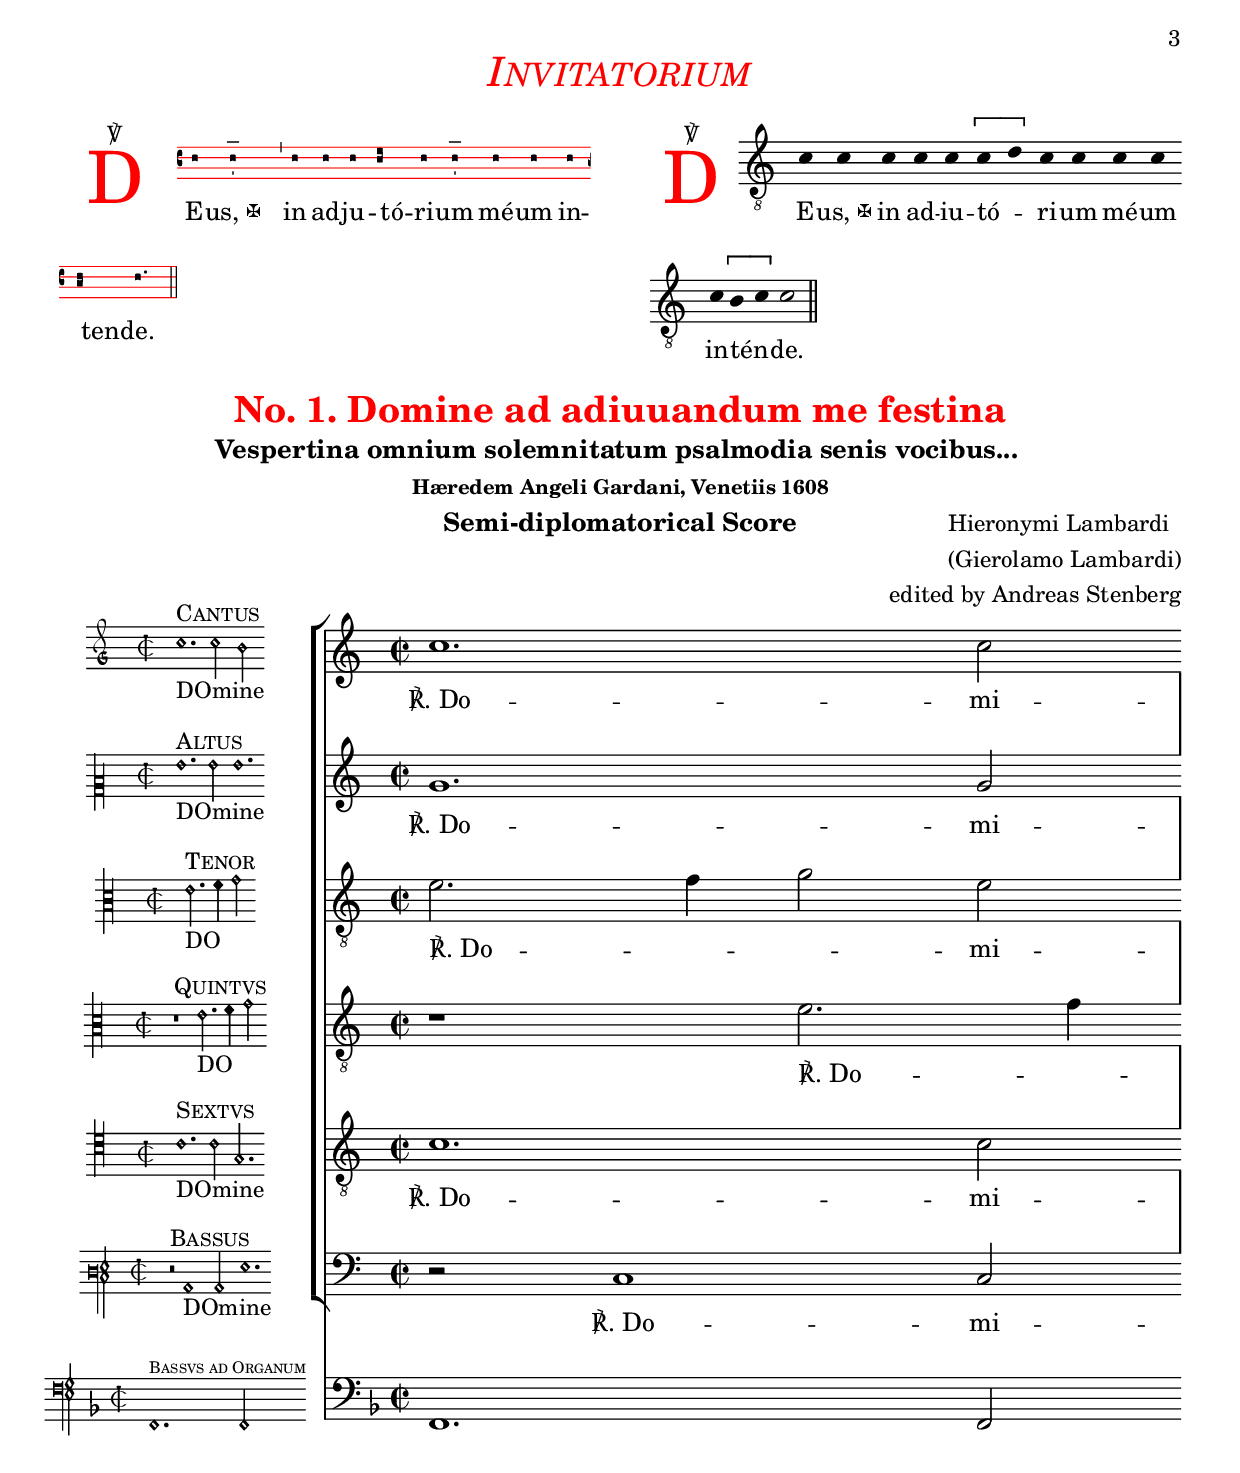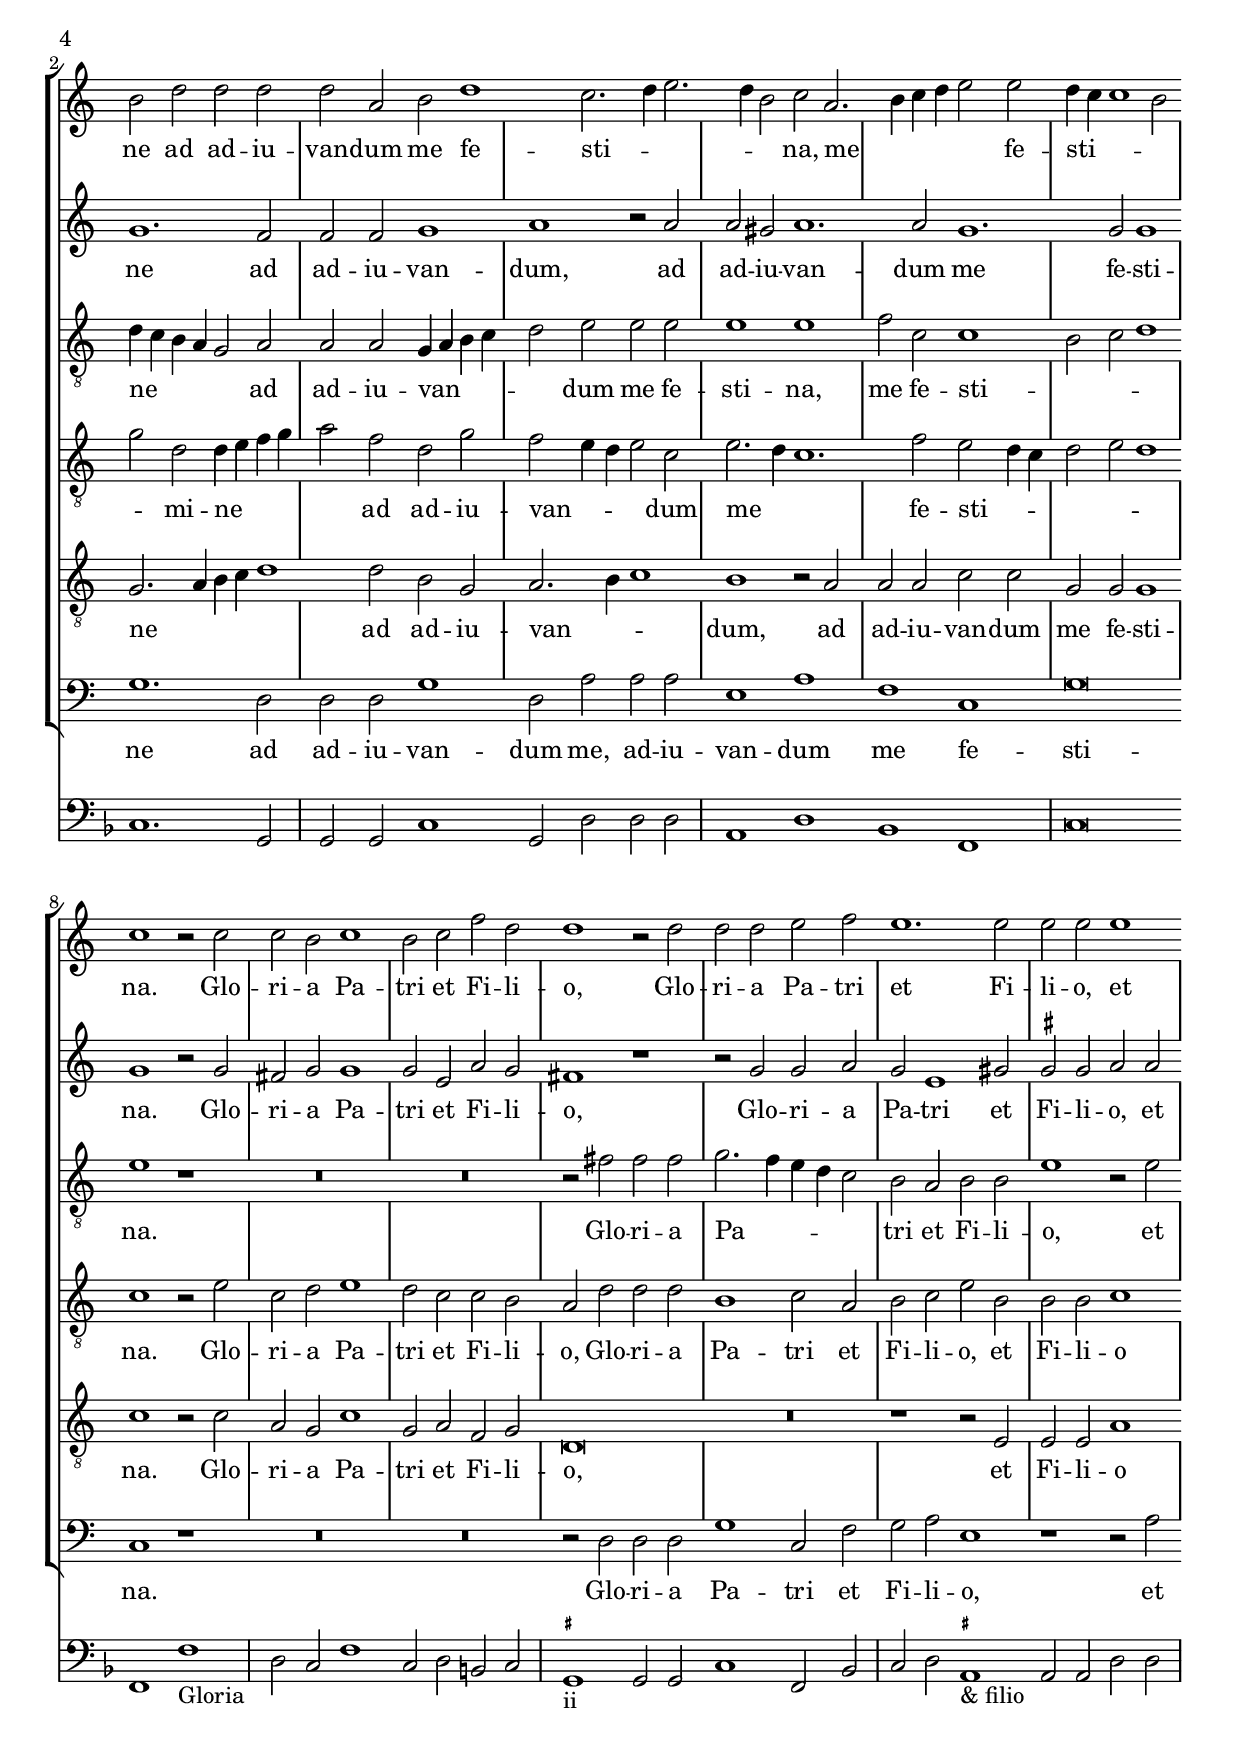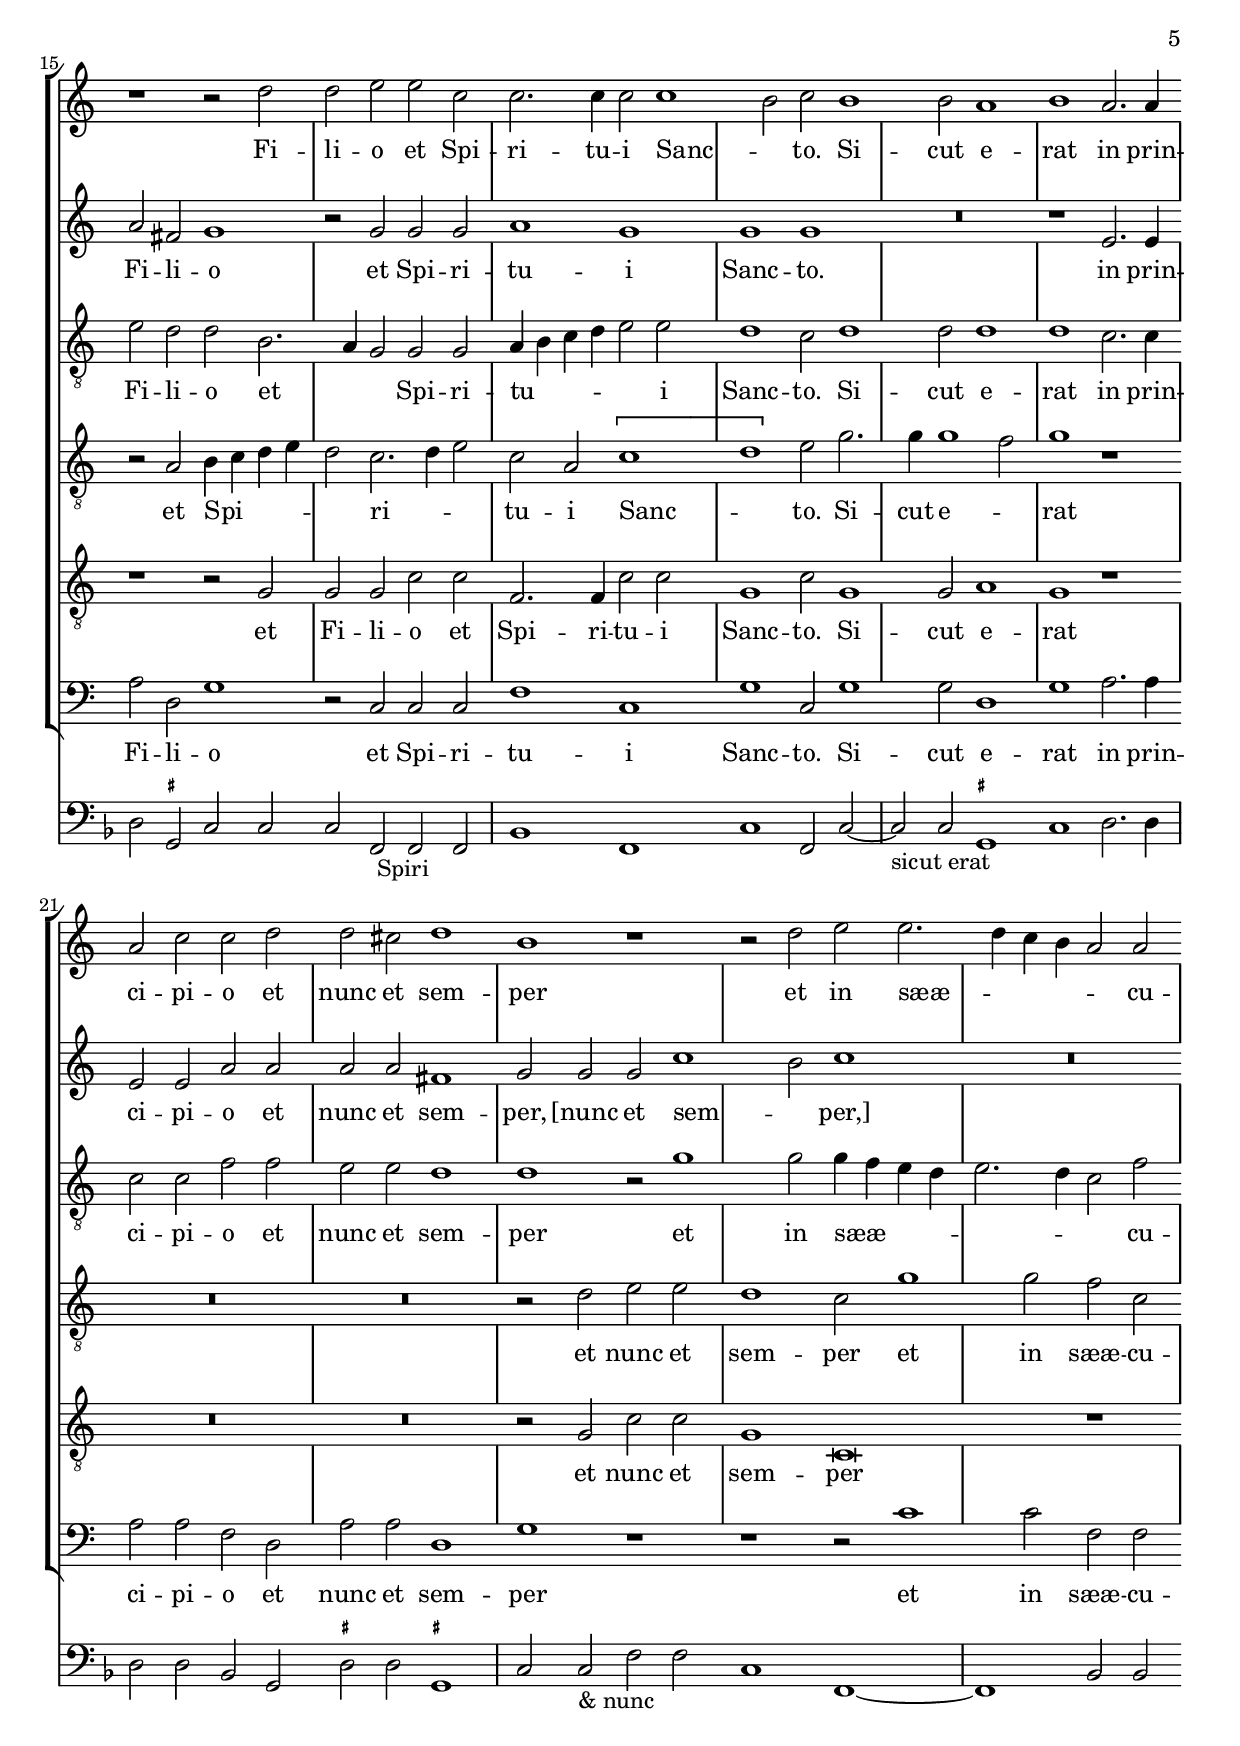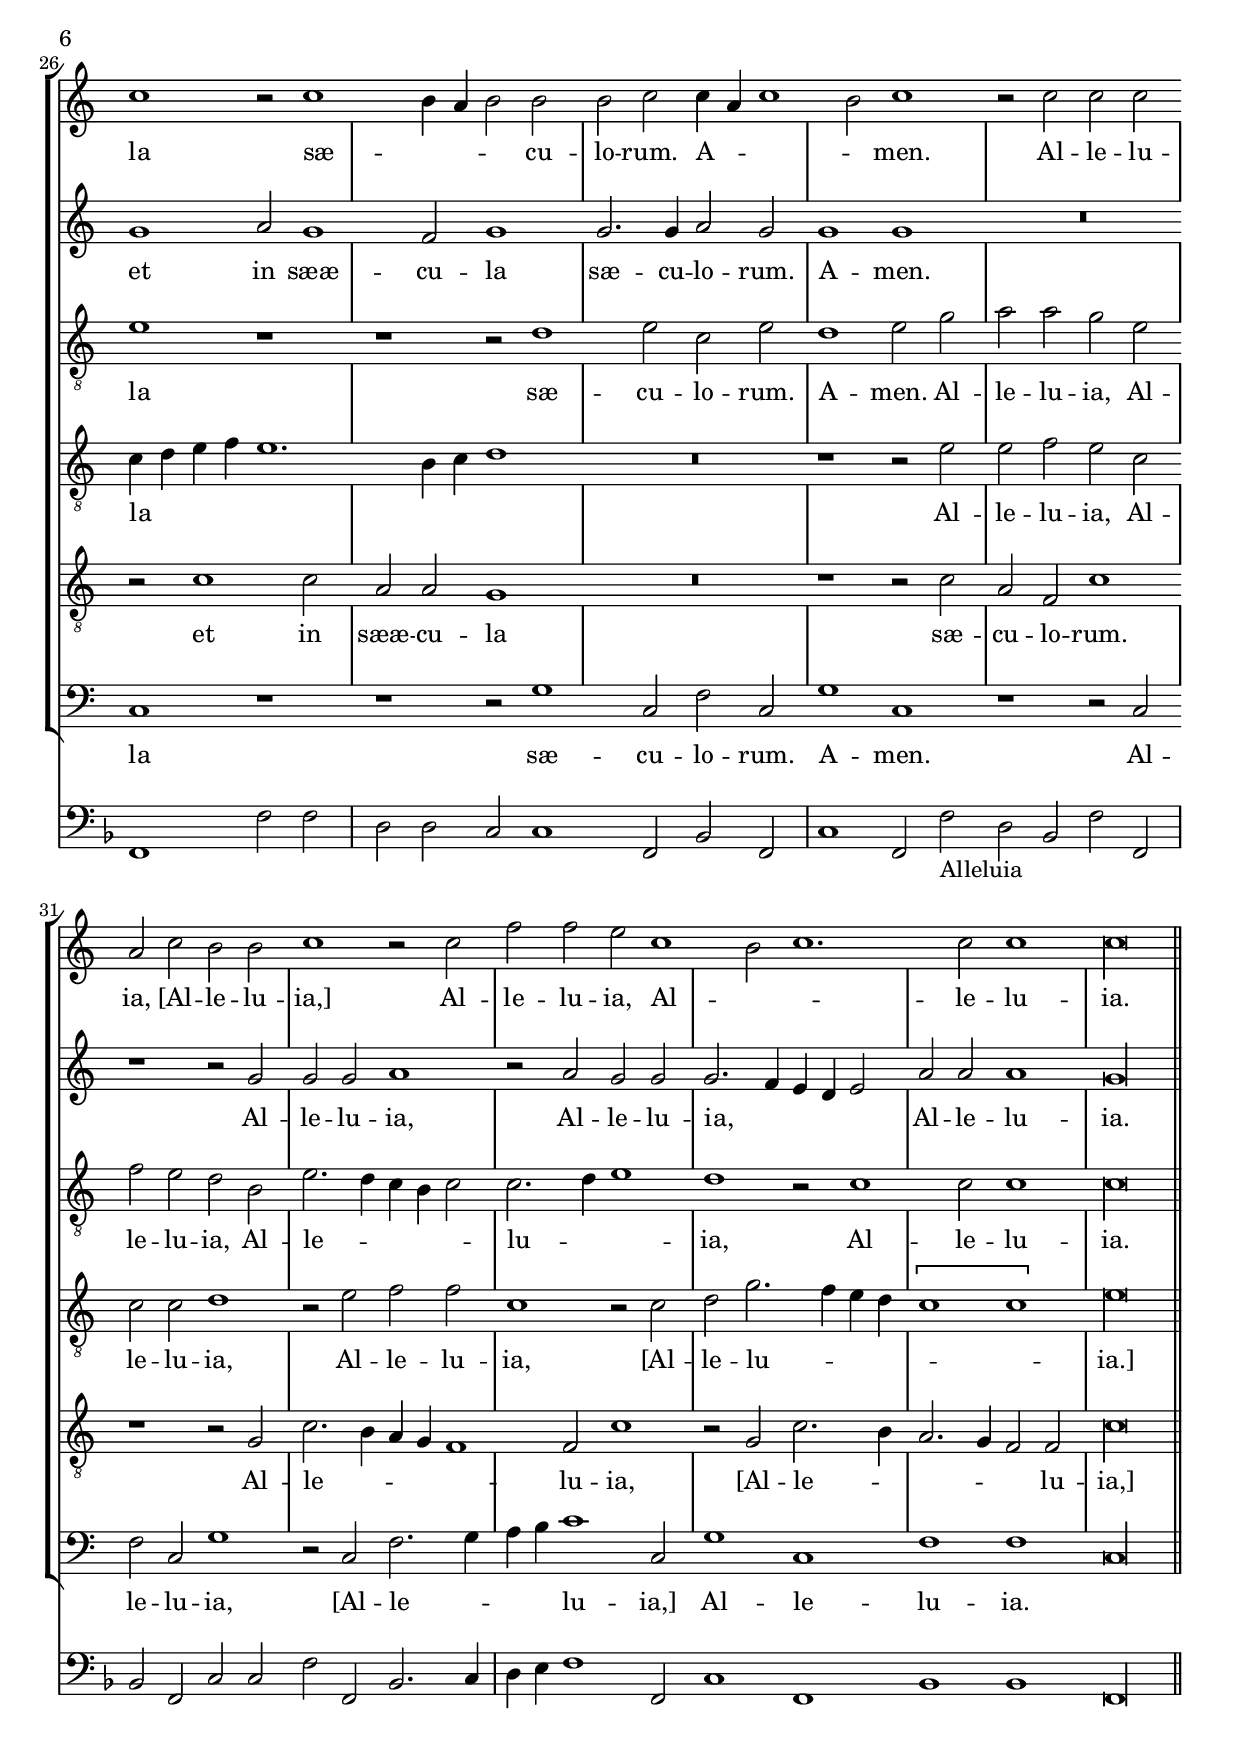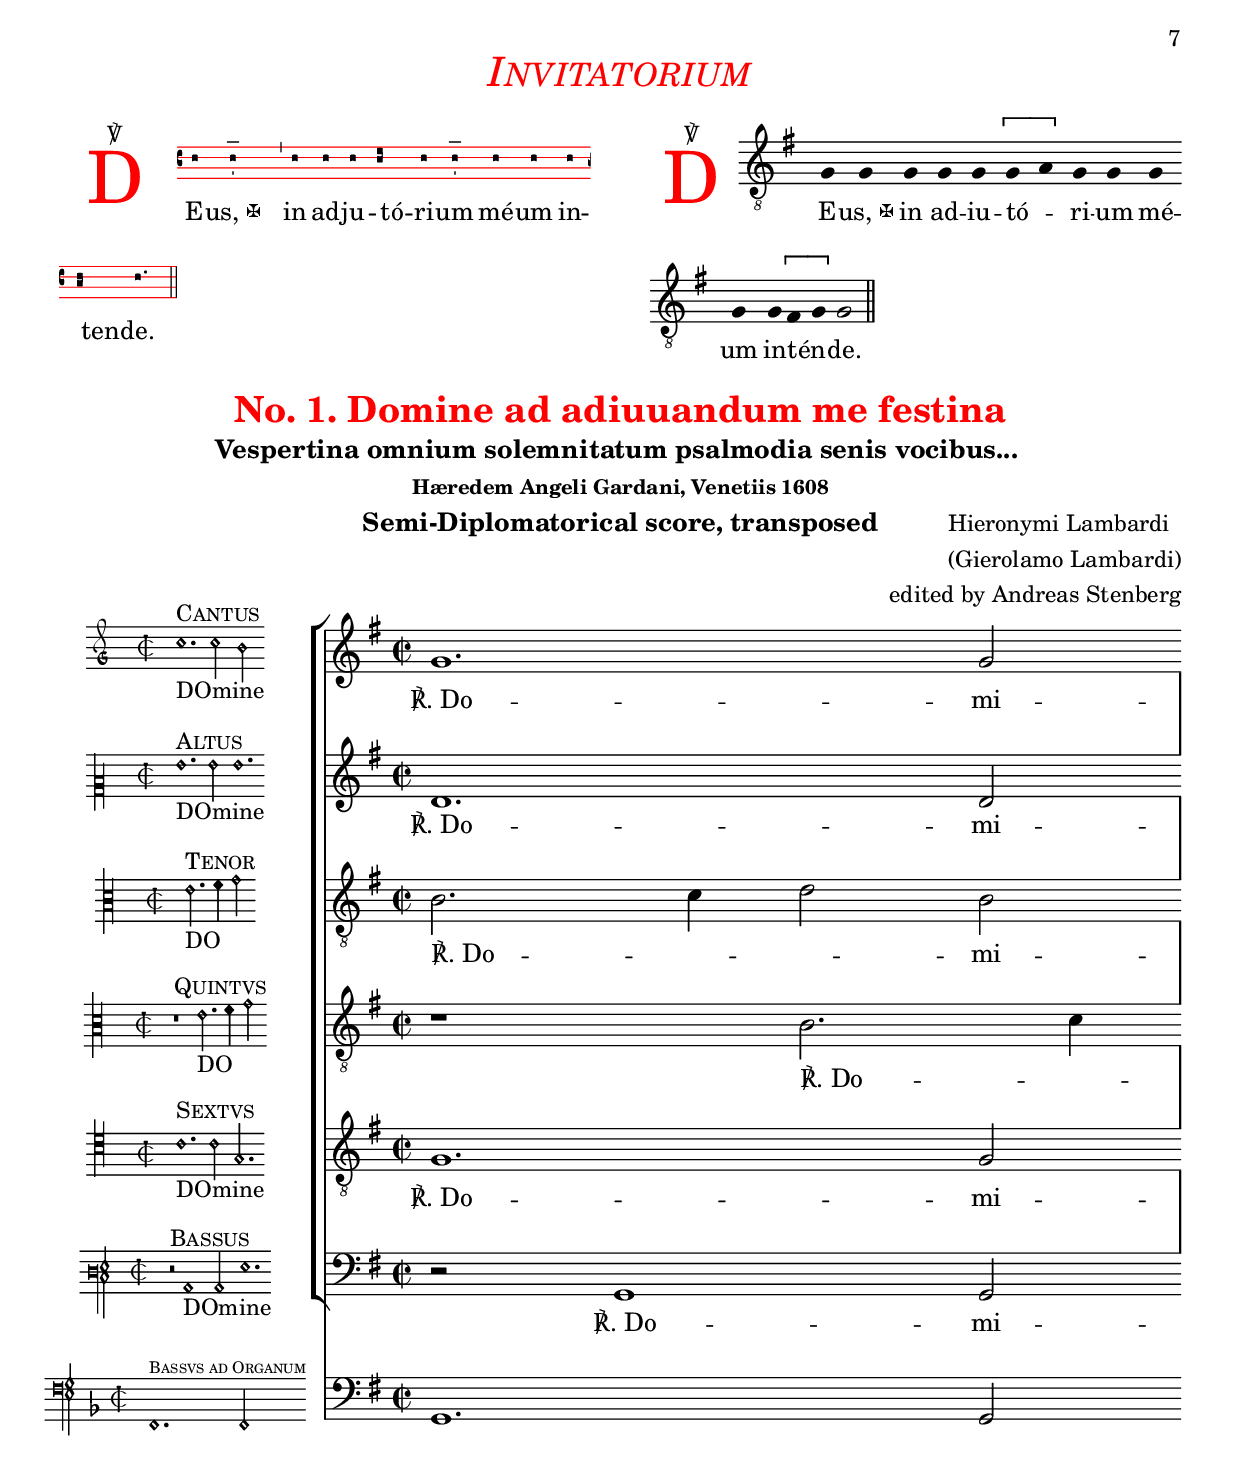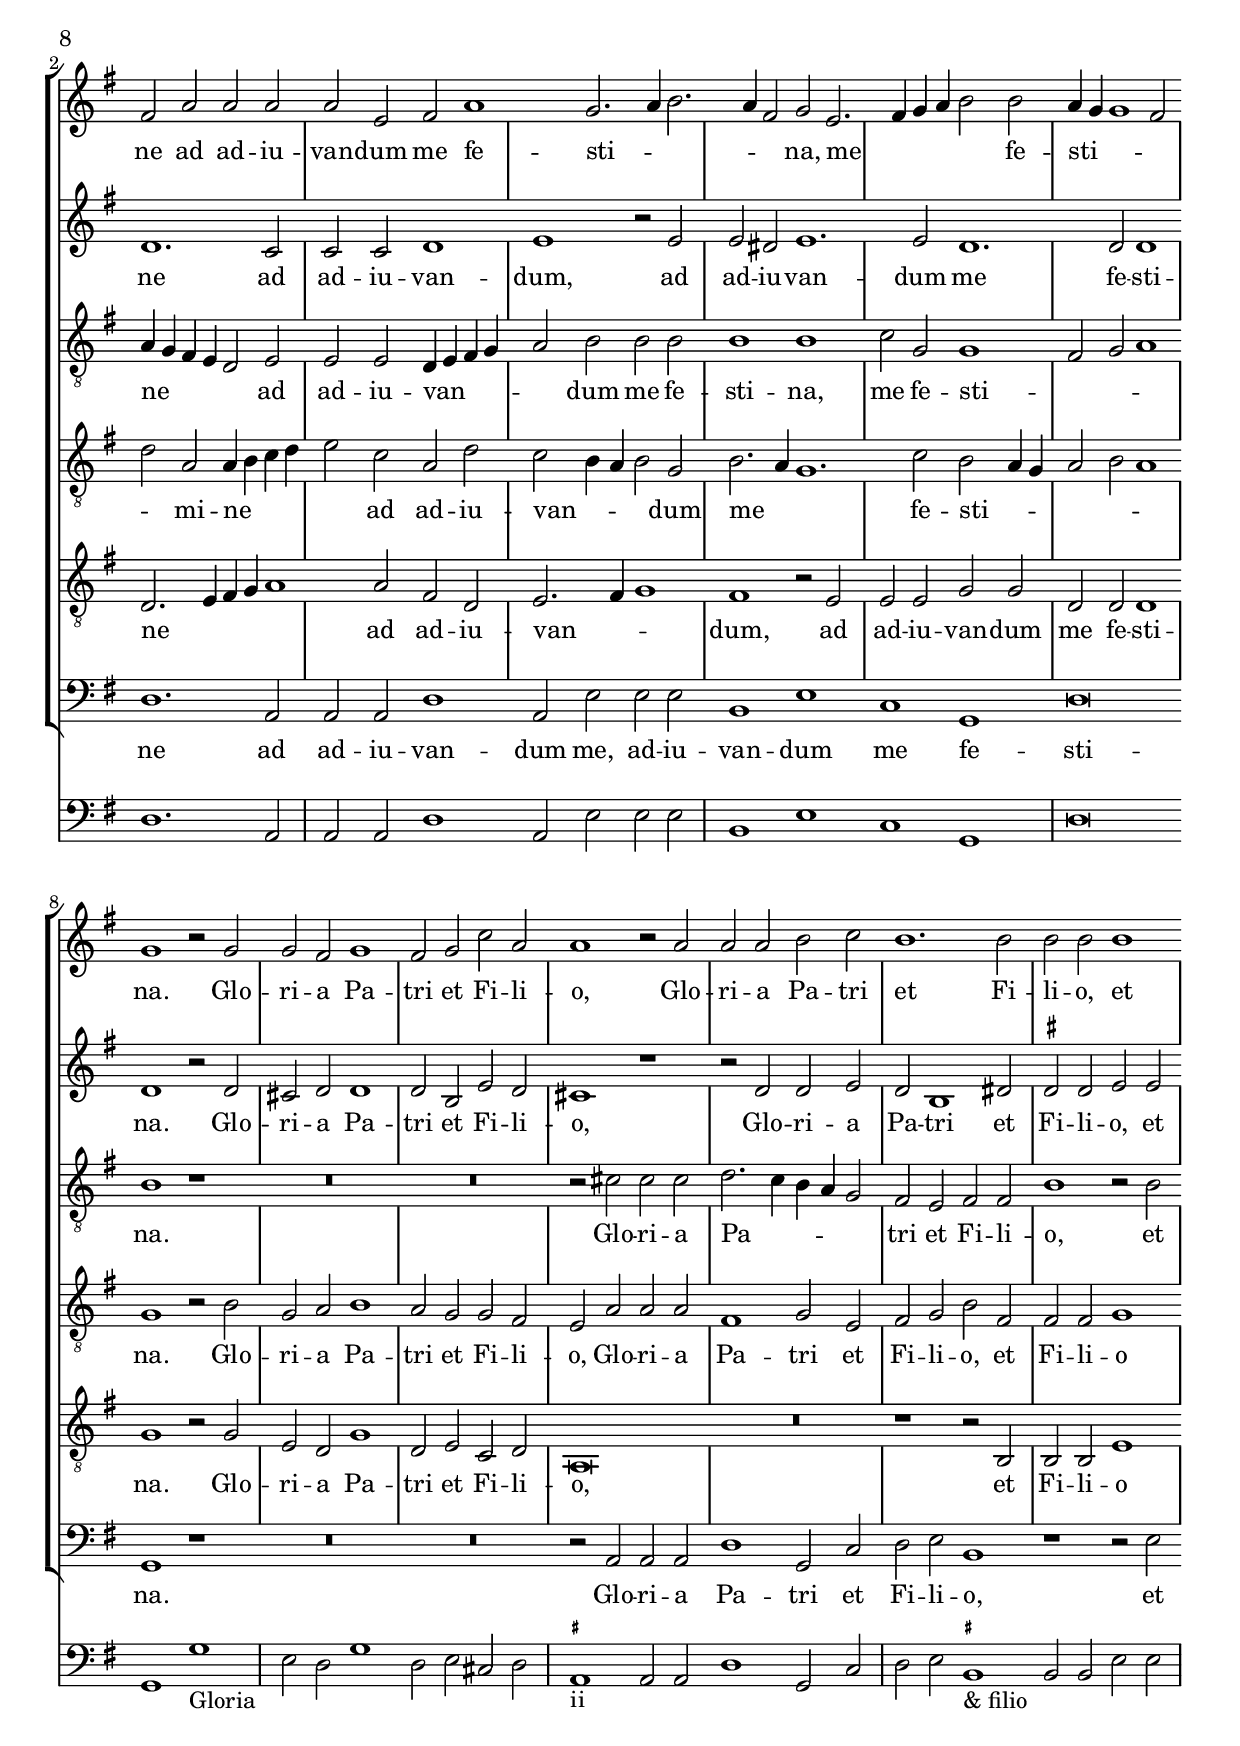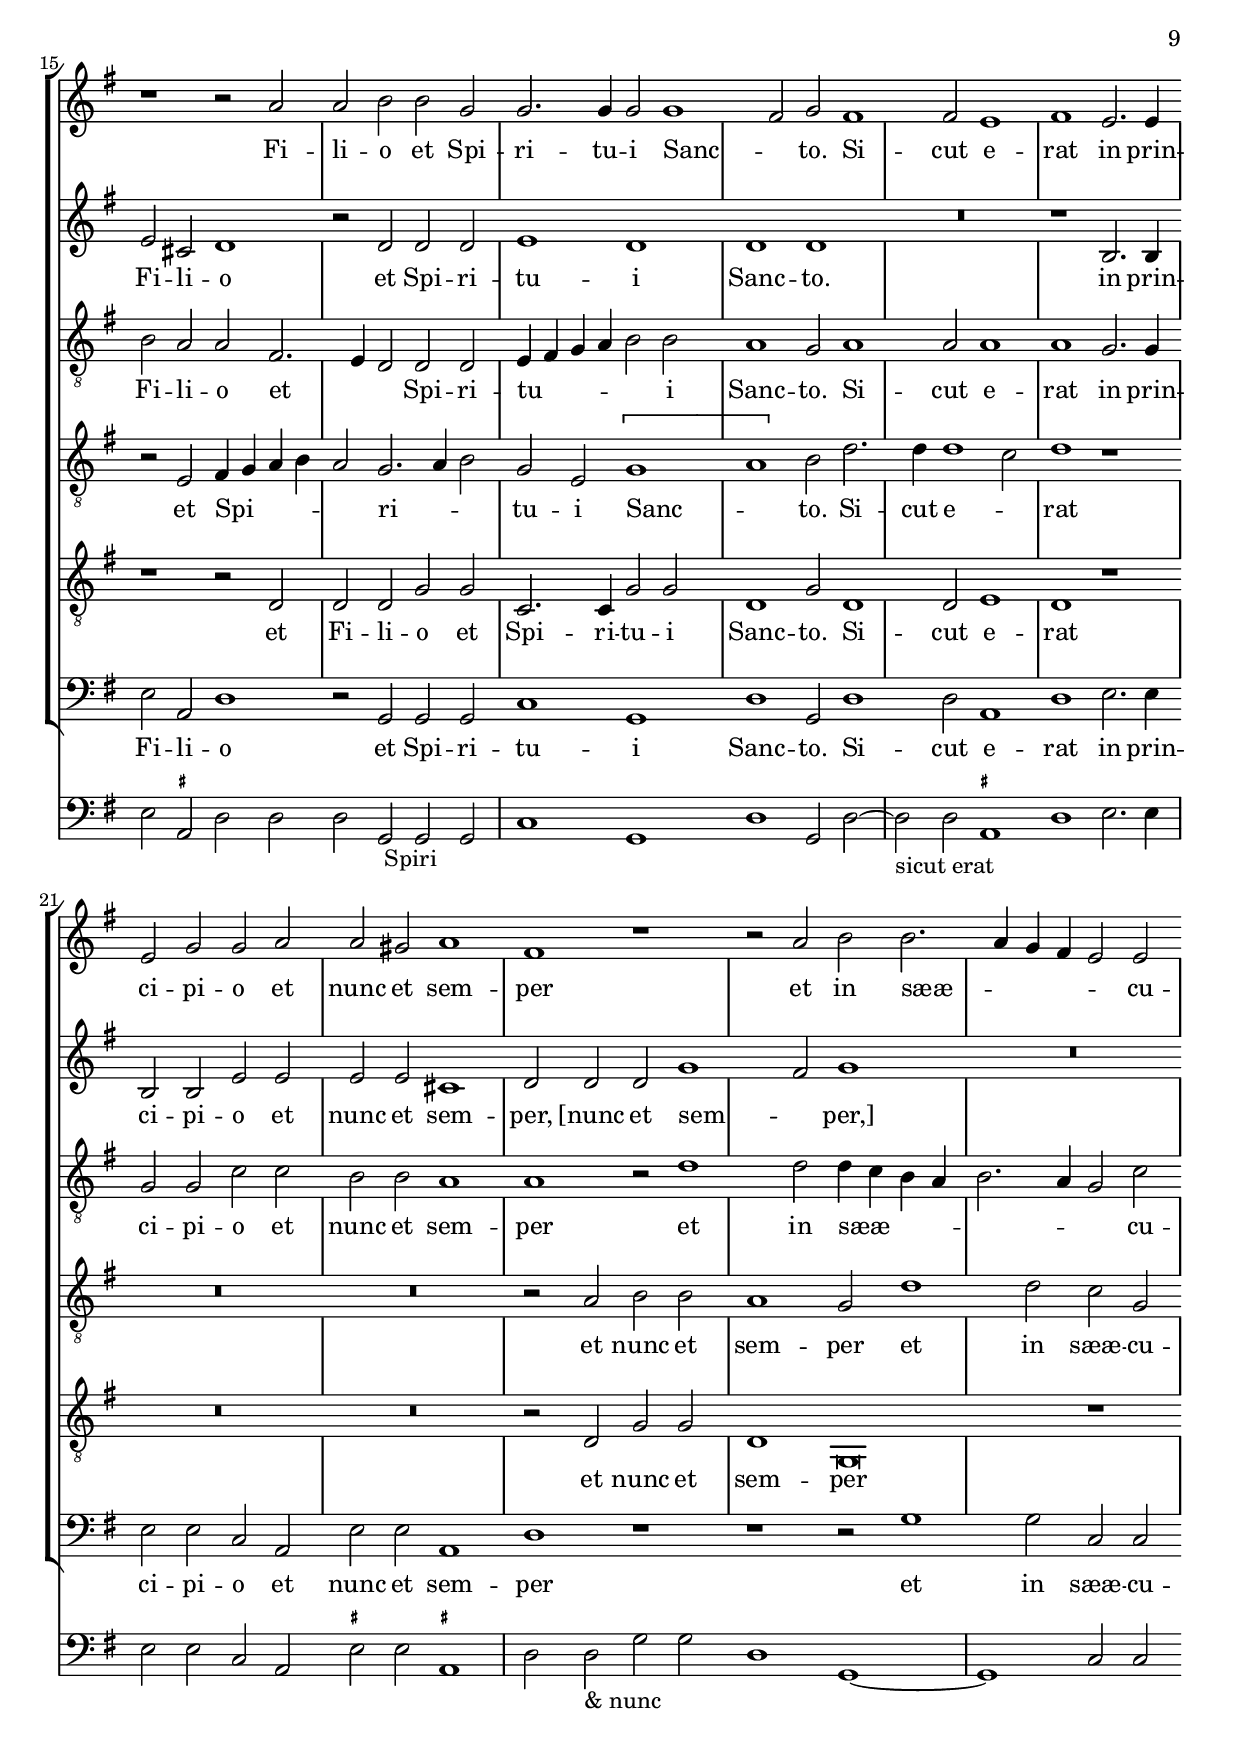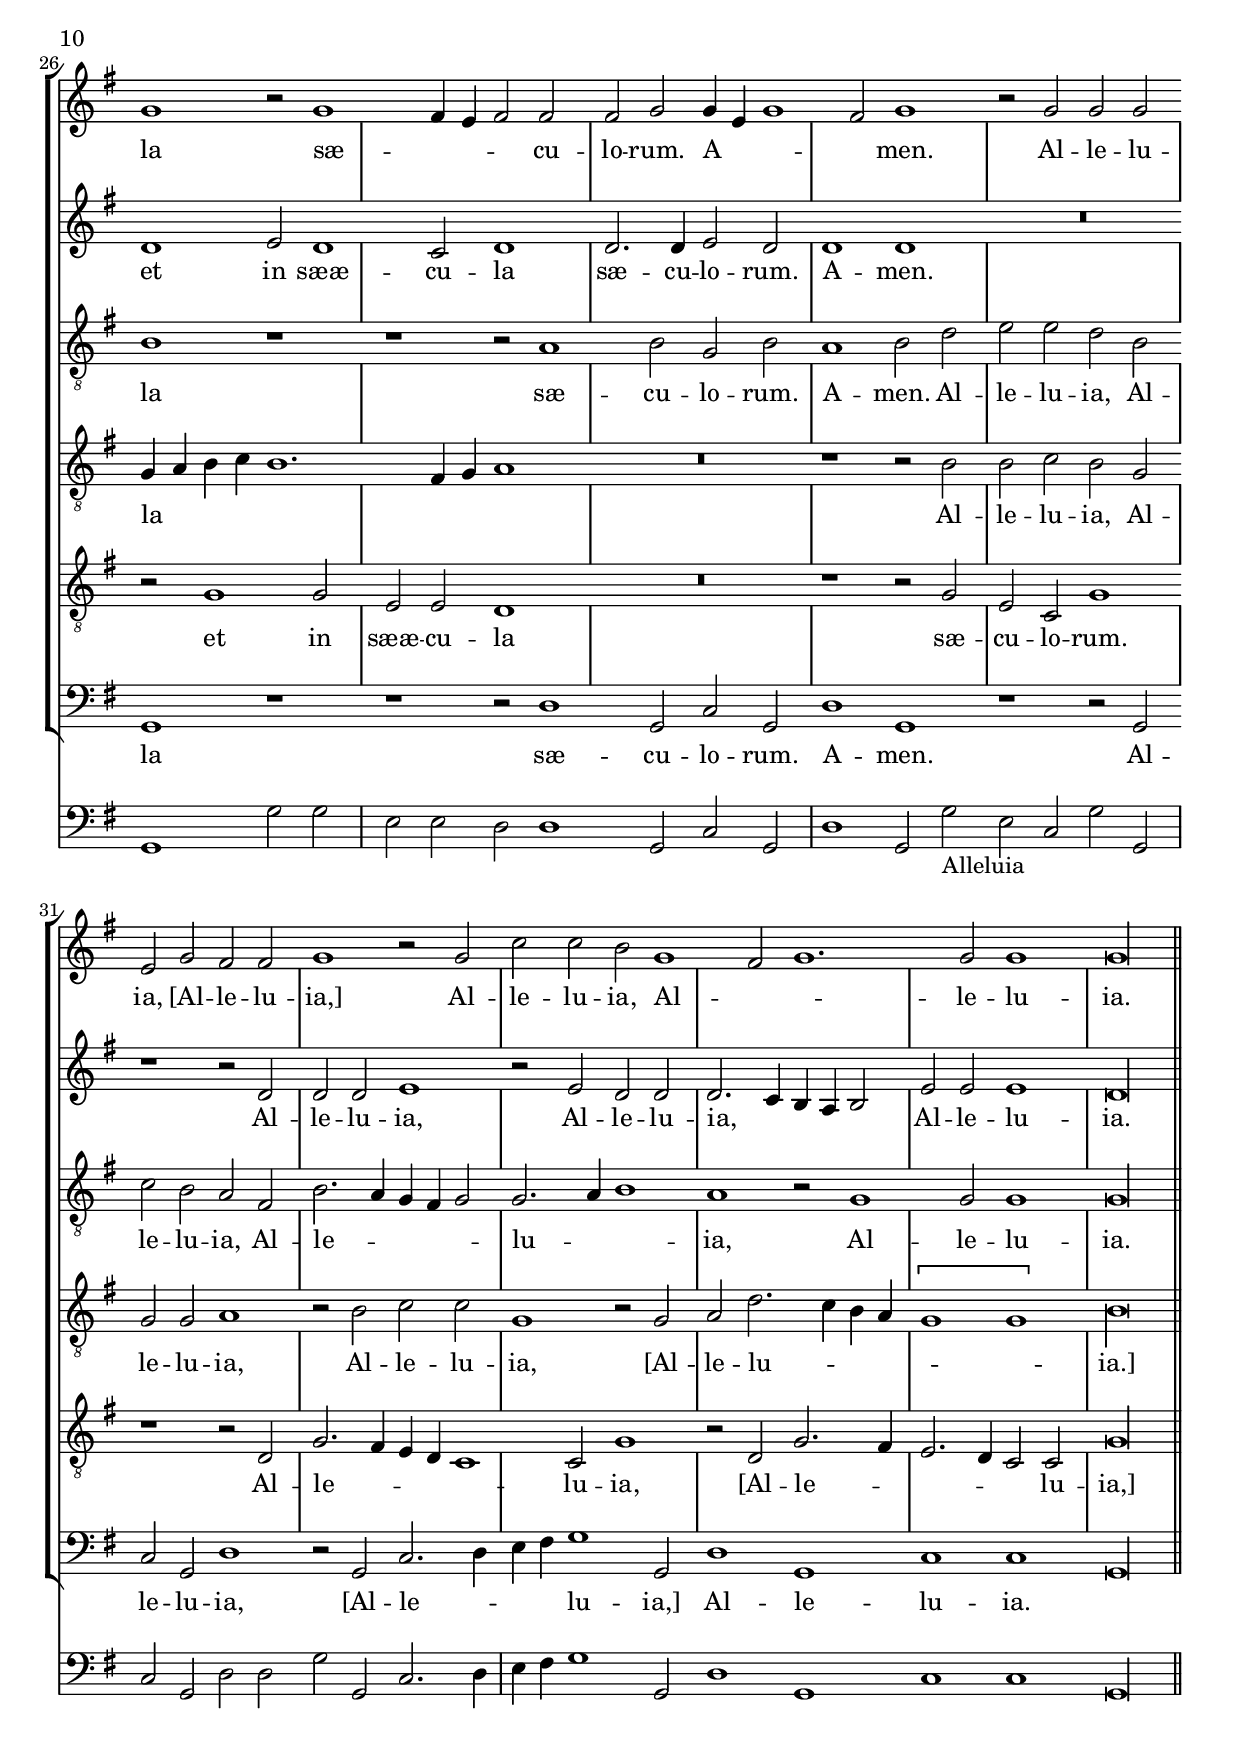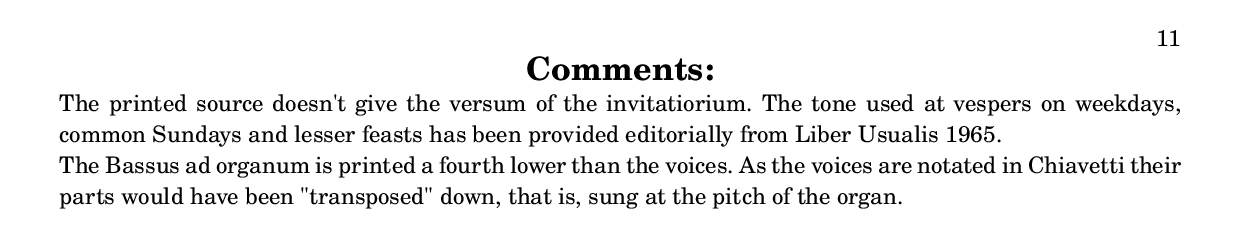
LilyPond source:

\version "2.22.0"
\include "deutsch.ly"
ficta = \once \set suggestAccidentals =##t
#(append! supported-clefs '(("mensural-f3" . ("clefs.mensural.f" 0 0))))
% Given some music that represents lyrics, add a prefix to the first
% lyric event.
%
#(define (add-prefix-to-lyrics prefix music)
   (let ((found? #f))
     (map-some-music
      (lambda (m)
        (if found? m
            (and (music-is-of-type? m 'lyric-event)
                 (begin
                  (set! (ly:music-property m 'text)
                        (string-append prefix (ly:music-property m 'text)))
                  (set! found? #t)
                  m))))
      music)))

% Add unicode 2123 (versicle) as prefix to lyrics.
versus =
#(define-music-function (music) (ly:music?)
   (add-prefix-to-lyrics "℣" music))

% Add unicode 211F (response) as prefix to lyrics.
responsum =
#(define-music-function (music) (ly:music?)
   (add-prefix-to-lyrics "℟" music))

IJ = \lyricmode { Ĳ }
IIJ = \lyricmode { IĲ }

% unicode 0133 (latin small ligature ij)
ij = \lyricmode { ĳ }
iij = \lyricmode { iĳ }

%
% Given some music that represents lyrics, add a prefix to the first
% lyric event.
%
#(define (add-prefix-to-lyrics prefix music)
   (let ((found? #f))
     (map-some-music
      (lambda (m)
        (if found? m
            (and (music-is-of-type? m 'lyric-event)
                 (begin
                   (set! (ly:music-property m 'text)
                         (string-append prefix (ly:music-property m 'text)))
                   (set! found? #t)
                   m))))
      music)))

% Add unicode 2123 (versicle) as prefix to lyrics.
versus =
#(define-music-function (music) (ly:music?)
   (add-prefix-to-lyrics "℣. " music))

% Add unicode 211F (response) as prefix to lyrics.
responsum =
#(define-music-function (music) (ly:music?)
   (add-prefix-to-lyrics "℟. " music))

%
% Declare head prefix shortcuts.
%
virga =
  \once \override NoteHead.virga = ##t
stropha =
  \once \override NoteHead.stropha = ##t
inclinatum =
  \once \override NoteHead.inclinatum = ##t
auctum =
  \once \override NoteHead.auctum = ##t
descendens =
  \once \override NoteHead.descendens = ##t
ascendens =
  \once \override NoteHead.ascendens = ##t
pes =
  \once \override NoteHead.pes-or-flexa = ##t
flexa =
  \once \override NoteHead.pes-or-flexa = ##t
oriscus =
  \once \override NoteHead.oriscus = ##t
quilisma =
  \once \override NoteHead.quilisma = ##t
deminutum =
  \once \override NoteHead.deminutum = ##t
linea =
  \once \override NoteHead.linea = ##t
cavum =
  \once \override NoteHead.cavum = ##t

%
% Declare divisiones shortcuts.
%
virgula = {
  \once \override BreathingSign.text = #(make-musicglyph-markup "scripts.rcomma")
  \once \override BreathingSign.font-size = #-2

  % Workaround: add padding.  Correct fix would be spacing engine handle this.
  \once \override BreathingSign.minimum-X-extent = #'(-1.0 . 0.0)
  \once \override BreathingSign.minimum-Y-extent = #'(-2.5 . 2.5)

  \breathe
}
caesura = {
  \once \override BreathingSign.text = #(make-musicglyph-markup "scripts.rvarcomma")
  \once \override BreathingSign.font-size = #-2

  % Workaround: add padding.  Correct fix would be spacing engine handle this.
  \once \override BreathingSign.minimum-X-extent = #'(-1.0 . 0.0)
  \once \override BreathingSign.minimum-Y-extent = #'(-2.5 . 2.5)

  \breathe
}
divisioMinima = {
  \once \override BreathingSign.stencil = #ly:breathing-sign::divisio-minima

  % Workaround: add padding.  Correct fix would be spacing engine handle this.
  \once \override BreathingSign.minimum-X-extent = #'(-1.0 . 0.0)
  \once \override BreathingSign.minimum-Y-extent = #'(-2.5 . 2.5)

  \breathe
}
divisioMaior = {
  \once \override BreathingSign.stencil = #ly:breathing-sign::divisio-maior
  \once \override BreathingSign.Y-offset = #0

  % Workaround: add padding.  Correct fix would be spacing engine handle this.
  \once \override BreathingSign.minimum-X-extent = #'(-1.0 . 0.0)
  \once \override BreathingSign.minimum-Y-extent = #'(-2.5 . 2.5)

  \breathe
}
divisioMaxima = {
  \once \override BreathingSign.stencil = #ly:breathing-sign::divisio-maxima
  \once \override BreathingSign.Y-offset = #0

  % Workaround: add padding.  Correct fix would be spacing engine handle this.
  \once \override BreathingSign.minimum-X-extent = #'(-1.0 . 0.0)
  \once \override BreathingSign.minimum-Y-extent = #'(-2.5 . 2.5)

  \breathe
}
finalis = {
  \once \override BreathingSign.stencil = #ly:breathing-sign::finalis
  \once \override BreathingSign.Y-offset = #0

  % Workaround: add padding.  Correct fix would be spacing engine handle this.
  \once \override BreathingSign.minimum-X-extent = #'(-1.0 . 0.0)
  \once \override BreathingSign.minimum-Y-extent = #'(-2.5 . 2.5)

  \breathe
}

%
% Declare articulation shortcuts.
%
accentus = #(make-articulation "accentus")
ictus = #(make-articulation "ictus")
semicirculus = #(make-articulation "semicirculus")
circulus = #(make-articulation "circulus")

%
% \augmentum increases the dot-count value of all note heads to which
% it is applied by one.
%
augmentum =
#(define-music-function (expr) (ly:music?)
   (shift-duration-log expr 0 1))

%
% Declare shortcut music functions for Liber Hymnarius neumes
% table (experimental).
%

#(define (make-ligature music)
   (make-music 'SequentialMusic
               'elements (append
                          (cons
                           (make-music 'EventChord
                                       'elements (list
                                                  (make-span-event 'LigatureEvent START)))
                           (ly:music-property music 'elements))
                          (list
                           (make-music 'EventChord
                                       'elements (list
                                                  (make-span-event 'LigatureEvent STOP)))))))

ligature = #(define-music-function
              (location music) (ly:music?)
              (make-ligature music))

%#(define (make-script x)
%   (make-music 'ArticulationEvent
%               'articulation-type x))
%
%#(define (add-script m x)
%   (if
%     (equal? (ly:music-property m 'name) 'EventChord)
%     (set! (ly:music-property m 'elements)
%           (cons (make-script x)
%                 (ly:music-property m 'elements))))
%   m)
%
%#(define (add-staccato m)
%   (add-script m "staccato"))
%
% % \applyMusic #(lambda (x) (music-map add-staccato x)) { c c }
%
% % \climacus { x y z ... }:
% % \[ \virga x \inclinatum y \inclinatum z ... \]
%
%#(defmacro def-climacus-function (start stop)
%  `(define-music-function (location music) (ly:music?)
%     (make-music 'SequentialMusic
%        'elements (list 'LigatureStartEvent
%                       (ly:music-deep-copy ,start)
%                        music
%                        (ly:music-deep-copy ,stop)
%                       'LigatureStopEvent))))
%climacus = #(def-climacus-function startSequentialMusic stopSequentialMusic)

%
% Declare default layout; here for Vaticana style.  In case there will
% be additional styles, we may want to create style-specific .ly files
% for inclusion (e.g. vaticana-init.ly), move the style-dependent stuff
% over there, leave the style-independent Gregorian stuff here, and let
% the style-specific file (vaticana-init.ly) include this file.  The
% user then will have to include vaticana-init.ly instead of
% gregorian.ly.
%{
\layout {
    indent = 0.0

    %%% TODO: should ragged-right be the default?
    %ragged-right = ##t
    ragged-last = ##t

    line-thickness = #(/ (ly:output-def-lookup $defaultpaper 'staff-space) 7.0)

    \context {
        \VaticanaStaff
         \override StaffSymbol.color = #red
         \override LedgerLineSpanner.color = #red
    }
    \context {
        \Score
        \remove "Bar_number_engraver"

        %%%
        %%% FIXME: Musicologically seen, timing should be set to #f.
        %%% Unfortunately, setting it to #f will result in no
        %%% line-breakable items being created, such that the whole
        %%% music will end up in a single line.  Therefore, we
        %%% currently set it to #t, until the ligature code is fixed
        %%% to automatically insert breakable items.
        %%%
        timing = ##t

        %%%
        %%% FIXME: Setting barAlways to #t would fix the above
        %%% "timing = ##t" problem, but, surprisingly, it increases
        %%% the space between ligatures.  Hence, we set it to #f.
        %%%
        barAlways = ##f

        \override SpacingSpanner.packed-spacing = ##t

        %%%
        %%% TODO: Play around with the following SpacingSpanner
        %%% settings to yield better spacing between ligatures.
        %%%
        %%% FIXME: setting #'spacing-increment to a small value
        %%% causes tons of "programming error: adding reverse spring,
        %%% setting to unit" messages.
        %%%
        %\override SpacingSpanner.base-shortest-duration = #(ly:make-moment 1/4)
        %\override SpacingSpanner.shortest-duration-space = #0
        %\override SpacingSpanner.average-spacing-wishes = ##f
        %\override SpacingSpanner.spacing-increment = #0.0
        %\override SpacingSpanner.uniform-stretching = ##t
    }
}
%}
\header {
  title = \markup \with-color #red "No. 1. Domine ad adiuuandum me festina"
  subtitle = "Vespertina omnium solemnitatum psalmodia senis vocibus... "
  subsubtitle = "Hæredem Angeli Gardani, Venetiis 1608"
  composer = \markup { \column { "Hieronymi Lambardi"
                                 "(Gierolamo Lambardi)"
                                 \vspace #0.5 } }
  arranger = "edited by Andreas Stenberg"
  poet = ""
  meter =""
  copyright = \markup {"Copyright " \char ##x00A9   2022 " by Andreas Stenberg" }
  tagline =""
}
\pageBreak
\markup {}
\pageBreak

global = {
  \key c \major
}

sopMusic = \relative c'' {

  \set Score.tempoHideNote = ##t
  \tempo 2 = 86
  \time 2/2
  \set Timing.measureLength = #(ly:make-moment 4/2)
  \override Staff.BarLine.transparent = ##t
 c1. c2
 h2 d2 d2 d2
 d2 a2 h2 d1
 c2.\melisma d4 e2.
 d4

 h2\melismaEnd c2 a2.\melisma
 h4 c4 d4 e2\melismaEnd e2
 d4\melisma c4 c1 h2\melismaEnd
 c1 r2 c2
 c2 h2

 c1
 h2 c2 f2 d2
 d1 r2 d2
 d2 d2 e2 f2
 e1. e2
 e2 e2 e1
 r1 r2 d2
 d2 e2 e2 c2

 c2. c4 c2 c1\melisma
 h2\melismaEnd c2 h1
  h2 a1
 h1 a2. a4
 a2 c2 c2 d2
 d2 cis2 d1
 h1 r1
 r2 d2

 e2 e2.\melisma
 d4 c4 h4 a2\melismaEnd a2
 c1 r2 c1\melisma
 h4 a4 h2\melismaEnd h2
 h2 c2 c4\melisma a4 c1
 h2\melismaEnd c1
 r2 c2 c2 c2

 a2 c2 h2 h2
 c1 r2 c2
 f2 f2 e2 c1\melisma
 h2 c1.\melismaEnd
 c2 c1
 \cadenzaOn
 c\longa

 \revert Staff.BarLine.transparent
  \bar "||"
  \cadenzaOff
}
sopWords = \lyricmode {
  \responsum
  Do -- mi -- ne ad ad -- iu -- van -- dum me fe -- sti -- na,
  me fe -- sti -- na.
  Glo -- ri -- a Pa -- tri et Fi -- li -- o,
  Glo -- ri -- a Pa -- tri et Fi -- li -- o,
  et Fi -- li -- o
  et Spi -- ri -- tu -- i Sanc -- to.
  Si -- cut e -- rat in prin -- ci -- pi -- o et nunc et sem -- per
  et in sææ -- cu -- la sæ -- cu -- lo -- rum.
  A -- men.
  Al -- le -- lu -- ia,
  [Al -- le -- lu -- ia,]
  Al -- le -- lu -- ia,
  Al -- le -- lu -- ia.
}
altoMusic = \relative c' {
  \override Staff.BarLine.transparent = ##t
  g'1. g2
  g1. f2
  f2 f2 g1
  a1 r2 a2
  a2 gis2

  a1.
  a2 g1.
  g2 g1
  g1 r2 g2
  fis2 g2 g1
  g2 e2 a2 g2

  fis1 r1
  r2 g2 g2 a2
  g2 e1 gis2
  \ficta gis2 gis2 a2 a2
  a2 fis2 g1
  r2 g2 g2 g2
  a1 g1

  g1 g1
  R\breve
  r1 e2. e4
  e2 e2 a2 a2
  a2 a2 fis1
  g2 g2 g2 c1\melisma
  h2\melismaEnd c1
  R\breve
  g1 a2 g1

  f2 g1
  g2. g4 a2 g2
  g1 g1
  R\breve
  r1 r2 g2
  g2 g2 a1
  r2 a2 g2 g2
  g2.\melisma f4 e4 d4 e2\melismaEnd

  a2 a2 a1
  g\longa
  \revert Staff.BarLine.transparent
}
altoWords = \lyricmode {
  \responsum
  Do -- mi -- ne ad ad -- iu -- van -- dum,
  ad ad -- iu -- van -- dum me fe -- sti -- na.
  Glo -- ri -- a Pa -- tri et Fi -- li -- o,
  Glo -- ri -- a Pa -- tri et Fi -- li -- o,
  et Fi -- li -- o
  et Spi -- ri -- tu -- i Sanc -- to.
  %Si -- cut e -- rat
  in prin -- ci -- pi -- o et nunc et sem -- per,
  [nunc et sem -- per,]
  et in sææ -- cu -- la sæ -- cu -- lo -- rum.
  A -- men.
  Al -- le -- lu -- ia,
  Al -- le -- lu -- ia,
  Al -- le -- lu -- ia.
}
tenorMusic = \relative c' {
  \clef "G_8"
  \override Staff.BarLine.transparent = ##t
   e2.\melisma f4 g2\melismaEnd e2
   d4\melisma c4 h4 a4 g2\melismaEnd a2
   a2 a2

   g4\melisma a4 h4 c4
   d2\melismaEnd e2 e2 e2
   e1 e1
   f2 c2 c1\melisma
   h2 c2 d1\melismaEnd
   e1 r1

   R\breve*2
   r2 fis2 fis2 fis2
   g2.\melisma f4 e4 d4 c2\melismaEnd
   h2 a2 h2 h2
   e1 r2 e2
   e2 d2 d2 h2.\melisma
   a4 g2\melismaEnd

   g2 g2
   a4\melisma h4 c4 d4 e2\melismaEnd e2
   d1 c2 d1
   d2 d1
   d1 c2. c4
   c2 c2 f2 f2
   e2 e2 d1
   d1

   r2 g1
   g2 g4\melisma f4 e4 d4
   e2. d4 c2\melismaEnd f2
   e1 r1
   r1 r2 d1
   e2 c2 e2
   d1 e2 g2
   a2 a2

   g2 e2
   f2 e2 d2 h2
   e2.\melisma d4 c4 h4 c2\melismaEnd
   c2.\melisma d4 e1\melismaEnd
   d1 r2 c1
   c2 c1
   c\longa

 \revert Staff.BarLine.transparent
}
tenorWords = \lyricmode {
  \responsum
  Do -- mi -- ne ad ad -- iu -- van -- dum me fe -- sti -- na,
  me fe -- sti -- na.
  Glo -- ri -- a Pa -- tri et Fi -- li -- o,
  et Fi -- li -- o
  et Spi -- ri -- tu -- i Sanc -- to.
  Si -- cut e -- rat in prin -- ci -- pi -- o et nunc et sem -- per
  et in sææ -- cu -- la sæ -- cu -- lo -- rum.
  A -- men.
  Al -- le -- lu -- ia,
  Al -- le -- lu -- ia,
  Al -- le -- lu -- ia,
  Al -- le -- lu -- ia.
}
tenorIIMusic = \relative c' {
  \clef "G_8"
  \override Staff.BarLine.transparent = ##t
   r1 e2.\melisma f4
   g2\melismaEnd d2 d4\melisma e4 f4 g4
   a2\melismaEnd f2 d2 g2

   f2\melisma e4 d4 e2\melismaEnd c2
   e2.\melisma d4 c1.\melismaEnd
   f2 e\melisma d4 c4
   d2 e2 d1\melismaEnd

   c1 r2 e2
   c2 d2 e1
   d2 c2 c2 h2
   a2 d2 d2 d2
   h1 c2 a2
   h2 c2 e2 h2
   h2 h2 c1

  r2 a2 h4\melisma c4 d4 e4
  d2\melismaEnd c2.\melisma d4 e2\melismaEnd
  c2 a2 \[c1\melisma
  d1\melismaEnd\] e2 g2.
  g4 g1\melisma f2\melismaEnd
  g1 r1
  R\breve*2
  r2 d2 e2 e2

  d1 c2 g'1
  g2 f2 c2
  c4\melisma d4 e4 f4 e1.
  h4 c4 d1\melismaEnd
  R\breve
  r1 r2 e2
  e2 f2 e2 c2
  c2 c2 d1

  r2 e2 f2 f2
  c1 r2 c2
  d2 g2.\melisma f4 e4 d4
  \[c1 c1\melismaEnd\]
  e\longa
 \revert Staff.BarLine.transparent
}
tenorIIWords = \lyricmode {
  \responsum
  Do -- mi -- ne ad ad -- iu -- van -- dum me fe -- sti -- na.
  Glo -- ri -- a Pa -- tri et Fi -- li -- o,
  Glo -- ri -- a Pa -- tri et Fi -- li -- o,
  et Fi -- li -- o
  et Spi -- ri -- tu -- i Sanc -- to.
  Si -- cut e -- rat
  et nunc et sem -- per
  et in sææ -- cu -- la %sæ -- cu -- lo -- rum.
  %A -- men.
  Al -- le -- lu -- ia,
  Al -- le -- lu -- ia,
  Al -- le -- lu -- ia,
  [Al -- le -- lu -- ia.]
}
tenorIIIMusic = \relative c' {
  \clef "G_8"
  \override Staff.BarLine.transparent = ##t
   c1. c2
   g2.\melisma a4 h4 c4 d1\melismaEnd
   d2 h2 g2
   a2.\melisma h4 c1\melismaEnd

   h1 r2 a2
   a2 a2 c2 c2
   g2 g2 g1
   c1 r2 c2
   a2 g2 c1

   g2 a2 f2 g2
   d\breve
   R\breve
   r1 r2 e2
   e2 e2 a1
   r1 r2 g2
   g2 g2 c2 c2
   f,2. f4 c'2 c2
   g1

   c2 g1
   g2 a1
   g1 r1
   R\breve*2
   r2 g2 c2 c2
   g1 c,\breve
   r1
   r2 c'1 c2
   a2 a2 g1
   R\breve
   r1 r2 c2

   a2 f2 c'1
   r1 r2 g2
   c2.\melisma h4 a4 g4
   f1\melismaEnd
   f2 c'1
   r2 g2 c2.\melisma h4
   a2. g4 f2\melismaEnd f2
   c'\longa

 \revert Staff.BarLine.transparent
}
tenorIIIWords = \lyricmode {
  \responsum
  Do -- mi -- ne ad ad -- iu -- van -- dum,
  ad ad -- iu -- van -- dum me fe -- sti -- na.
  Glo -- ri -- a Pa -- tri et Fi -- li -- o,
  et Fi -- li -- o
  et Fi -- li -- o et Spi -- ri -- tu -- i Sanc -- to.
  Si -- cut e -- rat
  et nunc et sem -- per
  et in sææ -- cu -- la sæ -- cu -- lo -- rum.
  Al -- le -- lu -- ia,
  [Al -- le -- lu -- ia,]
  Al -- le -- lu -- ia,
  Al -- le -- lu -- ia.
}
bassMusic = \relative c {
  \override Staff.BarLine.transparent = ##t
  r2 c1 c2
  g'1. d2
  d2 d2 g1
  d2 a'2 a2 a2
  e1 a1

  f1 c1
  g'\breve
  c,1 r1
  R\breve*2
  r2 d2 d2 d2
  g1  c,2 f2
  g2 a2

  e1
  r1 r2 a2
  a2 d,2 g1
  r2 c,2 c2 c2
  f1 c1
  g'1 c,2 g'1
  g2 d1
  g1 a2. a4
  a2 a2 f2 d2
  a'2 a2

  d,1
  g1 r1
  r1 r2 c1
  c2 f,2 f2
  c1 r1
  r1 r2 g'1
  c,2 f2 c2
  g'1 c,1
  r1 r2 c2
  f2 c2 g'1

  r2 c,2 f2.\melisma g4
  a4 h4\melismaEnd c1 c,2
  g'1 c,1
  f1 f1
  c\longa
  \revert Staff.BarLine.transparent
}
bassWords = \lyricmode {
  \responsum
  Do -- mi -- ne ad ad -- iu -- van -- dum me,
  ad -- iu -- van -- dum me fe -- sti -- na.
  Glo -- ri -- a Pa -- tri et Fi -- li -- o,
  et Fi -- li -- o
  et Spi -- ri -- tu -- i Sanc -- to.
  Si -- cut e -- rat in prin -- ci -- pi -- o et nunc et sem -- per
  et in sææ -- cu -- la sæ -- cu -- lo -- rum.
  A -- men.
  Al -- le -- lu -- ia,
  [Al -- le -- lu -- ia,]
  Al -- le -- lu -- ia.
}

continuoFigures = \figuremode {
    s\breve*10
    <_+>1 s1
    s\breve
    s1 <_+>1
    s\breve
    s2 <_+>2 s1
    s\breve*3
    s1 <_+>1
    s\breve*2
    <_+>1 <_+>1

}

bv =  \once  \override Staff.BarLine.transparent = ##f


continuoNotes = \relative c {
  \clef bass
   \key f \major
   \override Staff.BarLine.transparent =##t
   f,1. f2
   c'1. g2
   \bv
   g2 g2 c1
   g2 d'2 d2 d2
   \bv
   a1 d1
   b1 f1
   \bv
   c'\breve
   f,1 f'1_"Gloria"
   \bv
   d2 c2 f1

   c2 d2 h2 c2
   \bv
   g1_"ii" g2 g2
   c1 f,2 b2
   \bv
   c2 d2 a1_"& filio"
   a2 a2 d2 d2
   \bv
   d2 g,2 c2 c2
   c2 f,2_" Spiri" f2 f2
   \bv

   b1 f1
   c'1 f,2 c'2~
   \bv
   c2_"sicut erat" c2 g1
   c1 d2. d4
   \bv
   d2 d2 b2 g2
   d'2 d2 g,1
   \bv
   c2 c2_"& nunc" f2 f2
   c1 f,1~
   \bv
   f1 b2 b2
   f1 f'2 f2
   \bv

   d2 d2 c2 c1
   f,2 b2 f2
   \bv
   c'1 f,2 f'2_"Alleluia"
   d2 b2 f'2 f,2
   \bv
   b2 f2 c'2 c2
   f2 f,2 b2. c4
   \bv
   d4 e4 f1 f,2
   c'1 f,1
   b1 b1
   f\longa
   \revert Staff.BarLine.transparent
}

incipitDiscantus = \markup {
  \score {
    {
      %      \set Staff.instrumentName = #"Tenor "
      \override NoteHead.style = #'neomensural
      \override Rest.style = #'neomensural
      \override Staff.TimeSignature.style = #'mensural
      \cadenzaOn
      \clef "petrucci-g"
      \key c \major
      \time 2/2

      c''1. ^\markup { \smallCaps"Cantus"} _"DOmine"
      c''2 h'2
    }
    \layout {
      \context {
        \Voice
        \remove "Ligature_bracket_engraver"
        \consists "Mensural_ligature_engraver"
      }
      line-width = 4.5\cm
    }
  }
}


incipitAltus = \markup {
  \score {
    {
      %      \set Staff.instrumentName = #"Tenor "
      \override NoteHead.style = #'neomensural
      \override Rest.style = #'neomensural
      \override Staff.TimeSignature.style = #'mensural
      \cadenzaOn
      \clef "petrucci-c2"
      \key c \major
      \time 2/2
      g'1.^\markup \smallCaps"Altus"_"DOmine"
      g'2 g'1.
    }
    \layout {
      \context {
        \Voice
        \remove "Ligature_bracket_engraver"
        \consists "Mensural_ligature_engraver"
      }
      line-width = 4.5\cm
    }
  }
}


incipitTenor = \markup {
  \score {
    {
      %      \set Staff.instrumentName = #"Tenor "
      \override NoteHead.style = #'neomensural
      \override Rest.style = #'neomensural
      \override Staff.TimeSignature.style = #'mensural
      \cadenzaOn
      \clef "petrucci-c3"
      \key c \major
      \time 2/2
      e'2.^\markup \smallCaps"Tenor"_"DO"
      f'4 g'2
    }
    \layout {
      \context {
        \Voice
        \remove "Ligature_bracket_engraver"
        \consists "Mensural_ligature_engraver"
      }
      line-width = 5.0\cm
    }
  }
}
incipitTenorII = \markup {
  \score {
    {
      %      \set Staff.instrumentName = #"Tenor "
      \override NoteHead.style = #'neomensural
      \override Rest.style = #'neomensural
      \override Staff.TimeSignature.style = #'mensural
      \cadenzaOn
      \clef "petrucci-c3"
      \key c \major
      \time 2/2
      r1 ^\markup \smallCaps"Quintvs"
      e'2._"DO"
      f'4 g'2
    }
    \layout {
      \context {
        \Voice
        \remove "Ligature_bracket_engraver"
        \consists "Mensural_ligature_engraver"
      }
      line-width = 5.0\cm
    }
  }
}
incipitTenorIII = \markup {
  \score {
    {
      %      \set Staff.instrumentName = #"Tenor "
      \override NoteHead.style = #'neomensural
      \override Rest.style = #'neomensural
      \override Staff.TimeSignature.style = #'mensural
      \cadenzaOn
      \clef "petrucci-c4"
      \key c \major
      \time 2/2
      c'1. ^\markup \smallCaps"Sextvs" _"DOmine"
      c'2 g2.
    }
    \layout {
      \context {
        \Voice
        \remove "Ligature_bracket_engraver"
        \consists "Mensural_ligature_engraver"
      }
      line-width = 5.0\cm
    }
  }
}

incipitBassus = \markup {
  \score {
    {
      %      \set Staff.instrumentName = #"Tenor "
      \override NoteHead.style = #'neomensural
      \override Rest.style = #'neomensural
      \override Staff.TimeSignature.style = #'mensural
      \cadenzaOn
      \clef "petrucci-f3"
      \key c \major
      \time 2/2
      r2^\markup \smallCaps"Bassus"
      c1_"DOmine"
      c2 g1.
    }
    \layout {
      \context {
        \Voice
        \remove "Ligature_bracket_engraver"
        \consists "Mensural_ligature_engraver"
      }
      line-width = 4.5\cm
    }
  }
}

incipitContinuo =
\markup {
  \score {
    {
      %      \set Staff.instrumentName = #"Tenor "
      \override NoteHead.style = #'neomensural
      \override Rest.style = #'neomensural
      \override Staff.TimeSignature.style = #'mensural
      \cadenzaOn
      \clef "petrucci-f"
      \key f \major
      \time 2/2
      f,1.^\markup \fontsize #-3 \smallCaps"Bassvs ad Organum"
      f,2
    }
    \layout {
      \context {
        \Voice
        \remove "Ligature_bracket_engraver"
        \consists "Mensural_ligature_engraver"
      }
      line-width = 4.5\cm
    }
  }
}

%% for print
\pageBreak

chant = \relative c' {
  c4 c_\ictus^-
  \divisioMinima
  c c c \[c\melisma \pes d\melismaEnd\] c c_\ictus^- c c c \[h\melisma \pes c\melismaEnd\] \augmentum c
  \finalis
}
verba = \lyricmode {
  E -- "us, ✠" in ad -- ju -- tó -- ri -- um mé -- um in -- ten -- de.
}

chantTr = \relative {
  \set Score.tempoHideNote = ##t
  \tempo 2 = 86
  \clef "G_8"
  \key c \major
  \override Slur.transparent =##t

  c' c \bar "'" c c c \[c\melisma d\melismaEnd \]  c c c c c \[h\melisma c\melismaEnd\] c2
  \finalis

}

verbaTr = \lyricmode {
  E -- "us, ✠" in ad -- iu -- tó -- ri -- um mé -- um in -- tén -- de.

}

\markup {
  \column {
    \fill-line {
    \italic  \fontsize #5 \with-color #red  \caps "Invitatorium"
    }
    \vspace #1.0
    \fill-line {
      \score {
        <<
          \new VaticanaVoice = "cantus" {
            \set Staff.explicitClefVisibility = #end-of-line-invisible
            \set Staff.instrumentName  = \markup {
              \center-column {
                "℣"
                \vspace #0.2
                \with-color #red \fontsize #10 "D"
              }
            }
            \chant

          }
          \new Lyrics \lyricsto "cantus" {
            \verba
          }
        >>
        \layout {
    indent = #'20.0

    %%% TODO: should ragged-right be the default?
    %ragged-right = ##t
    ragged-last = ##t

    line-thickness = #(/ (ly:output-def-lookup $defaultpaper 'staff-space) 7.0)

    \context {
        \VaticanaStaff
         \override StaffSymbol.color = #red
         \override LedgerLineSpanner.color = #red
    }
    \context {
        \Score
        \remove "Bar_number_engraver"

        %%%
        %%% FIXME: Musicologically seen, timing should be set to #f.
        %%% Unfortunately, setting it to #f will result in no
        %%% line-breakable items being created, such that the whole
        %%% music will end up in a single line.  Therefore, we
        %%% currently set it to #t, until the ligature code is fixed
        %%% to automatically insert breakable items.
        %%%
        timing = ##t

        %%%
        %%% FIXME: Setting barAlways to #t would fix the above
        %%% "timing = ##t" problem, but, surprisingly, it increases
        %%% the space between ligatures.  Hence, we set it to #f.
        %%%
        barAlways = ##f

        \override SpacingSpanner.packed-spacing = ##t

        %%%
        %%% TODO: Play around with the following SpacingSpanner
        %%% settings to yield better spacing between ligatures.
        %%%
        %%% FIXME: setting #'spacing-increment to a small value
        %%% causes tons of "programming error: adding reverse spring,
        %%% setting to unit" messages.
        %%%
        %\override SpacingSpanner.base-shortest-duration = #(ly:make-moment 1/4)
        %\override SpacingSpanner.shortest-duration-space = #0
        %\override SpacingSpanner.average-spacing-wishes = ##f
        %\override SpacingSpanner.spacing-increment = #0.0
        %\override SpacingSpanner.uniform-stretching = ##t
    }
          line-width = #'90
        }
      }

      \score {
        \new Staff <<
          \new Voice = "melody" {
           \set Staff.instrumentName  = \markup {
              \center-column {
                "℣"
                \vspace #0.2
                \with-color #red \fontsize #10 "D"
              }
            }
            \chantTr
          }
          \new Lyrics = "one" \lyricsto melody \verbaTr
        >>
        \layout {
          line-width = #'90
          \context {
            \Staff
            \remove "Time_signature_engraver"
            \remove "Bar_engraver"
          }
          \context {
            \Voice
            \remove "Stem_engraver"
          }
        }
      }
    }
    \vspace #1.0
  }
}
\score {
  <<
    \new StaffGroup \with {
      \override VerticalAxisGroup.staff-staff-spacing = #'((basic-distance . 12))
    } <<
      \new Staff = treble <<
        \set Staff.instrumentName = \incipitDiscantus
        \new Voice = "sopranos" {
          \set  Staff.midiInstrument ="choir aahs"
          %	\voiceOne
          << \global \sopMusic >>
        }
      >>
      \new Lyrics = sopranos { s1 }

      \new Staff = "medius" <<
        \set Staff.instrumentName = \incipitAltus

        \new Voice = "altos" {
          %	\voiceTwo
          \set  Staff.midiInstrument ="choir aahs"
          << \global \altoMusic >>
        }
      >>

      \new Lyrics = "altos" { s1 }
      \new Staff = tenors <<
        \set Staff.instrumentName = \incipitTenor

        \clef "treble"
        \new Voice = "tenors" {
          \set  Staff.midiInstrument ="choir aahs"
          %	\voiceOne
          << \global \tenorMusic >>
        }
      >>
      \new Lyrics = "tenors" { s1 }

\new Staff = tenorsII <<
        \set Staff.instrumentName = \incipitTenorII

        \clef "treble"
        \new Voice = "tenorsII" {
          \set  Staff.midiInstrument ="choir aahs"
          %	\voiceOne
          << \global \tenorIIMusic >>
        }
      >>
      \new Lyrics = "tenorsII" { s1 }
\new Staff = tenorsIII <<
        \set Staff.instrumentName = \incipitTenorIII

        \clef "treble"
        \new Voice = "tenorsIII" {
          \set  Staff.midiInstrument ="choir aahs"
          %	\voiceOne
          << \global \tenorIIIMusic >>
        }
      >>
      \new Lyrics = "tenorsIII" { s1 }

      \new Staff ="basses" {
        \set Staff.instrumentName = \incipitBassus

        \new Voice = "basses" {
          \set  Staff.midiInstrument ="choir aahs"
          \clef "bass"
          %	\voiceTwo
          << \global \bassMusic >>
        }
      }

    \new Lyrics = basses { s1 }
    >>
<<
  \new Staff = "continuo"
  \figuremode {
    \continuoFigures
  }
  %% Put notes on same Staff as figures
  \context Staff = "continuo"
  {
    \set Staff.instrumentName = \incipitContinuo

    \continuoNotes
  }
>>
    \context Lyrics = sopranos \lyricsto sopranos \sopWords
    \context Lyrics = altos \lyricsto altos \altoWords
    \context Lyrics = tenors \lyricsto tenors \tenorWords
    \context Lyrics = tenorsII \lyricsto tenorsII \tenorIIWords
    \context Lyrics = tenorsIII \lyricsto tenorsIII \tenorIIIWords
    \context Lyrics = basses \lyricsto basses \bassWords
  >>
  \layout {
    ragged-last = ##f
    \context {
      \Score
      % no bars in staves
      %      \override BarLine.transparent = ##t

    }
    % the next three instructions keep the lyrics between the bar lines
    \context {
      \Lyrics
      \consists "Bar_engraver"
      \override BarLine.transparent = ##t
    }
    \context {
      \StaffGroup
      \consists "Separating_line_group_engraver"
    }
    \context {
      \Voice
      % no slurs
      \override Slur.transparent = ##t
      % Comment in the below "\remove" command to allow line
      % breaking also at those barlines where a note overlaps
      % into the next bar.  The command is commented out in this
      % short example score, but especially for large scores, you
      % will typically yield better line breaking and thus improve
      % overall spacing if you comment in the following command.
      %\remove "Forbid_line_break_engraver"
    }
    indent = 4.5\cm
  }
  \header {
    instrument = "Semi-diplomatorical Score"
  }

}
\pageBreak
%% for print transposed
\markup {
  \column {
    \fill-line {
    \italic  \fontsize #5 \with-color #red  \caps "Invitatorium"
    }
    \vspace #1.0
    \fill-line {
      \score {
        <<
          \new VaticanaVoice = "cantus" {
            \set Staff.explicitClefVisibility = #end-of-line-invisible
            \set Staff.instrumentName  = \markup {
              \center-column {
                "℣"
                \vspace #0.2
                \with-color #red \fontsize #10 "D"
              }
            }
            \chant

          }
          \new Lyrics \lyricsto "cantus" {
            \verba
          }
        >>
        \layout {
    indent = #'20.0

    %%% TODO: should ragged-right be the default?
    %ragged-right = ##t
    ragged-last = ##t

    line-thickness = #(/ (ly:output-def-lookup $defaultpaper 'staff-space) 7.0)

    \context {
        \VaticanaStaff
         \override StaffSymbol.color = #red
         \override LedgerLineSpanner.color = #red
    }
    \context {
        \Score
        \remove "Bar_number_engraver"

        %%%
        %%% FIXME: Musicologically seen, timing should be set to #f.
        %%% Unfortunately, setting it to #f will result in no
        %%% line-breakable items being created, such that the whole
        %%% music will end up in a single line.  Therefore, we
        %%% currently set it to #t, until the ligature code is fixed
        %%% to automatically insert breakable items.
        %%%
        timing = ##t

        %%%
        %%% FIXME: Setting barAlways to #t would fix the above
        %%% "timing = ##t" problem, but, surprisingly, it increases
        %%% the space between ligatures.  Hence, we set it to #f.
        %%%
        barAlways = ##f

        \override SpacingSpanner.packed-spacing = ##t

        %%%
        %%% TODO: Play around with the following SpacingSpanner
        %%% settings to yield better spacing between ligatures.
        %%%
        %%% FIXME: setting #'spacing-increment to a small value
        %%% causes tons of "programming error: adding reverse spring,
        %%% setting to unit" messages.
        %%%
        %\override SpacingSpanner.base-shortest-duration = #(ly:make-moment 1/4)
        %\override SpacingSpanner.shortest-duration-space = #0
        %\override SpacingSpanner.average-spacing-wishes = ##f
        %\override SpacingSpanner.spacing-increment = #0.0
        %\override SpacingSpanner.uniform-stretching = ##t
    }
          line-width = #'90
        }
      }

      \score {
        \new Staff <<
          \new Voice = "melody" {
           \set Staff.instrumentName  = \markup {
              \center-column {
                "℣"
                \vspace #0.2
                \with-color #red \fontsize #10 "D"
              }
            }
            \transpose c g,
            \chantTr
          }
          \new Lyrics = "one" \lyricsto melody \verbaTr
        >>
        \layout {
          line-width = #'90
          \context {
            \Staff
            \remove "Time_signature_engraver"
            \remove "Bar_engraver"
          }
          \context {
            \Voice
            \remove "Stem_engraver"
          }
        }
      }
    }
    \vspace #1.0
  }
}

\score {
  <<
    \new StaffGroup \with {
      \override VerticalAxisGroup.staff-staff-spacing = #'((basic-distance . 12))

    }
    \transpose c g,
    <<
      \new Staff = treble <<
        \set Staff.instrumentName = \incipitDiscantus
        \new Voice = "sopranos" {
          \set  Staff.midiInstrument ="choir aahs"
          %	\voiceOne
          << \global \sopMusic >>
        }
      >>
      \new Lyrics = sopranos { s1 }

      \new Staff = "medius" <<
        \set Staff.instrumentName = \incipitAltus

        \new Voice = "altos" {
          %	\voiceTwo
          \set  Staff.midiInstrument ="choir aahs"
          << \global \altoMusic >>
        }
      >>

      \new Lyrics = "altos" { s1 }
      \new Staff = tenors <<
        \set Staff.instrumentName = \incipitTenor

        \clef "treble"
        \new Voice = "tenors" {
          \set  Staff.midiInstrument ="choir aahs"
          %	\voiceOne
          << \global \tenorMusic >>
        }
      >>
      \new Lyrics = "tenors" { s1 }

\new Staff = tenorsII <<
        \set Staff.instrumentName = \incipitTenorII

        \clef "treble"
        \new Voice = "tenorsII" {
          \set  Staff.midiInstrument ="choir aahs"
          %	\voiceOne
          << \global \tenorIIMusic >>
        }
      >>
      \new Lyrics = "tenorsII" { s1 }

\new Staff = tenorsIII <<
        \set Staff.instrumentName = \incipitTenorIII

        \clef "treble"
        \new Voice = "tenorsIII" {
          \set  Staff.midiInstrument ="choir aahs"
          %	\voiceOne
          << \global \tenorIIIMusic >>
        }
      >>
      \new Lyrics = "tenorsIII" { s1 }

      \new Staff ="basses" {
        \set Staff.instrumentName = \incipitBassus

        \new Voice = "basses" {
          \set  Staff.midiInstrument ="choir aahs"
          \clef "bass"
          %	\voiceTwo
          << \global \bassMusic >>
        }
      }
    >>
    \new Lyrics = basses { s1 }
<<
  \new Staff = "continuo"
  \figuremode {
    \continuoFigures
  }
  %% Put notes on same Staff as figures
  \context Staff = "continuo"
  \transpose f g {
    \set Staff.instrumentName = \incipitContinuo
    \set Staff.midiInstrument ="reed organ"
    \continuoNotes
  }
>>
    \context Lyrics = sopranos \lyricsto sopranos \sopWords
    \context Lyrics = altos \lyricsto altos \altoWords
    \context Lyrics = tenors \lyricsto tenors \tenorWords
    \context Lyrics = tenorsII \lyricsto tenorsII \tenorIIWords
    \context Lyrics = tenorsIII \lyricsto tenorsIII \tenorIIIWords
    \context Lyrics = basses \lyricsto basses \bassWords
  >>

 \layout {
    ragged-last = ##f
    \context {
      \Score
      % no bars in staves
      %      \override BarLine.transparent = ##t

    }
    % the next three instructions keep the lyrics between the bar lines
    \context {
      \Lyrics
      \consists "Bar_engraver"
      \override BarLine.transparent = ##t
    }
    \context {
      \StaffGroup
      \consists "Separating_line_group_engraver"
    }
    \context {
      \Voice
      % no slurs
      \override Slur.transparent = ##t
      % Comment in the below "\remove" command to allow line
      % breaking also at those barlines where a note overlaps
      % into the next bar.  The command is commented out in this
      % short example score, but especially for large scores, you
      % will typically yield better line breaking and thus improve
      % overall spacing if you comment in the following command.
      %\remove "Forbid_line_break_engraver"
    }
    indent = 4.5\cm
  }
  \header {
    instrument = "Semi-Diplomatorical score, transposed"
  }
}

\pageBreak

\markup {
  \column {
    \fill-line {
      \bold \fontsize #3 Comments:
    }
    \justify-string #"The printed source doesn't give the versum of the invitatiorium. The tone used at vespers on weekdays, common Sundays and lesser feasts has been provided editorially from Liber Usualis 1965. 

The Bassus ad organum is printed a fourth lower than the voices. As the voices are notated in Chiavetti their parts would have been \"transposed\" down, that is, sung at the pitch of the organ."
  }
}

%% Midi

\score {
  <<
    \new StaffGroup \with {
      \override VerticalAxisGroup.staff-staff-spacing = #'((basic-distance . 12))

    }
    \transpose c g,
    <<
      \new Staff = treble <<
        \set Staff.instrumentName = \incipitDiscantus
        \new Voice = "sopranos" {
          \set  Staff.midiInstrument ="choir aahs"
          %	\voiceOne
          << \global { s1*4 s2 \sopMusic } >>
        }
      >>
      \new Lyrics = sopranos { s1 }

      \new Staff = "medius" <<
        \set Staff.instrumentName = \incipitAltus

        \new Voice = "altos" {
          %	\voiceTwo
          \set  Staff.midiInstrument ="choir aahs"
          << \global { s1*4 s2 \altoMusic } >>
        }
      >>

      \new Lyrics = "altos" { s1 }
      \new Staff = tenors <<
        \set Staff.instrumentName = \incipitTenor

        \clef "treble"
        \new Voice = "tenors" {
          \set  Staff.midiInstrument ="choir aahs"
          %	\voiceOne
          << \global { \chantTr s2 \tenorMusic } >>
        }
      >>
      \new Lyrics = "tenors" { s1 }

\new Staff = tenorsII <<
        \set Staff.instrumentName = \incipitTenorII

        \clef "treble"
        \new Voice = "tenorsII" {
          \set  Staff.midiInstrument ="choir aahs"
          %	\voiceOne
          << \global { s1*4 s2 \tenorIIMusic } >>
        }
      >>
      \new Lyrics = "tenorsII" { s1 }

\new Staff = tenorsIII <<
        \set Staff.instrumentName = \incipitTenorIII

        \clef "treble"
        \new Voice = "tenorsIII" {
          \set  Staff.midiInstrument ="choir aahs"
          %	\voiceOne
          << \global { s1*4 s2 \tenorIIIMusic } >>
        }
      >>
      \new Lyrics = "tenorsIII" { s1 }

      \new Staff ="basses" {
        \set Staff.instrumentName = \incipitBassus

        \new Voice = "basses" {
          \set  Staff.midiInstrument ="choir aahs"
          \clef "bass"
          %	\voiceTwo
          << \global { s1*4 s2 \bassMusic } >>
        }
      }
    >>
    \new Lyrics = basses { s1 }
<<
  \new Staff = "continuo"
  \figuremode {
    \continuoFigures
  }
  %% Put notes on same Staff as figures
  \context Staff = "continuo"
  \transpose f g {
    \set Staff.instrumentName = \incipitContinuo
    \set Staff.midiInstrument ="reed organ"
    { s1*4 \continuoNotes }
  }
>>
    \context Lyrics = sopranos \lyricsto sopranos \sopWords
    \context Lyrics = altos \lyricsto altos \altoWords
    \context Lyrics = tenors \lyricsto tenors \tenorWords
    \context Lyrics = tenorsII \lyricsto tenorsII \tenorIIWords
    \context Lyrics = basses \lyricsto basses \bassWords
  >>

  \midi {}
  \header {
    instrument = "Semi-Diplomatorical score, transposed"
  }
}

\paper {
  page-breaking = #ly:minimal-breaking
  print-all-headers = ##t
  ragged-bottom = ##t
  ragged-last-bottom = ##t
  ragged-last = ##t
}

%{
convert-ly.py (GNU LilyPond) 2.18.2  convert-ly.py: Processing `'...
Applying conversion: 2.15.7, 2.15.9, 2.15.10, 2.15.16, 2.15.17,
2.15.18, 2.15.19, 2.15.20, 2.15.25, 2.15.32, 2.15.39, 2.15.40,
2.15.42, 2.15.43, 2.16.0, 2.17.0, 2.17.4, 2.17.5, 2.17.6, 2.17.11,
2.17.14, 2.17.15, 2.17.18, 2.17.19, 2.17.20, 2.17.25, 2.17.27,
2.17.29, 2.17.97, 2.18.0
%}
